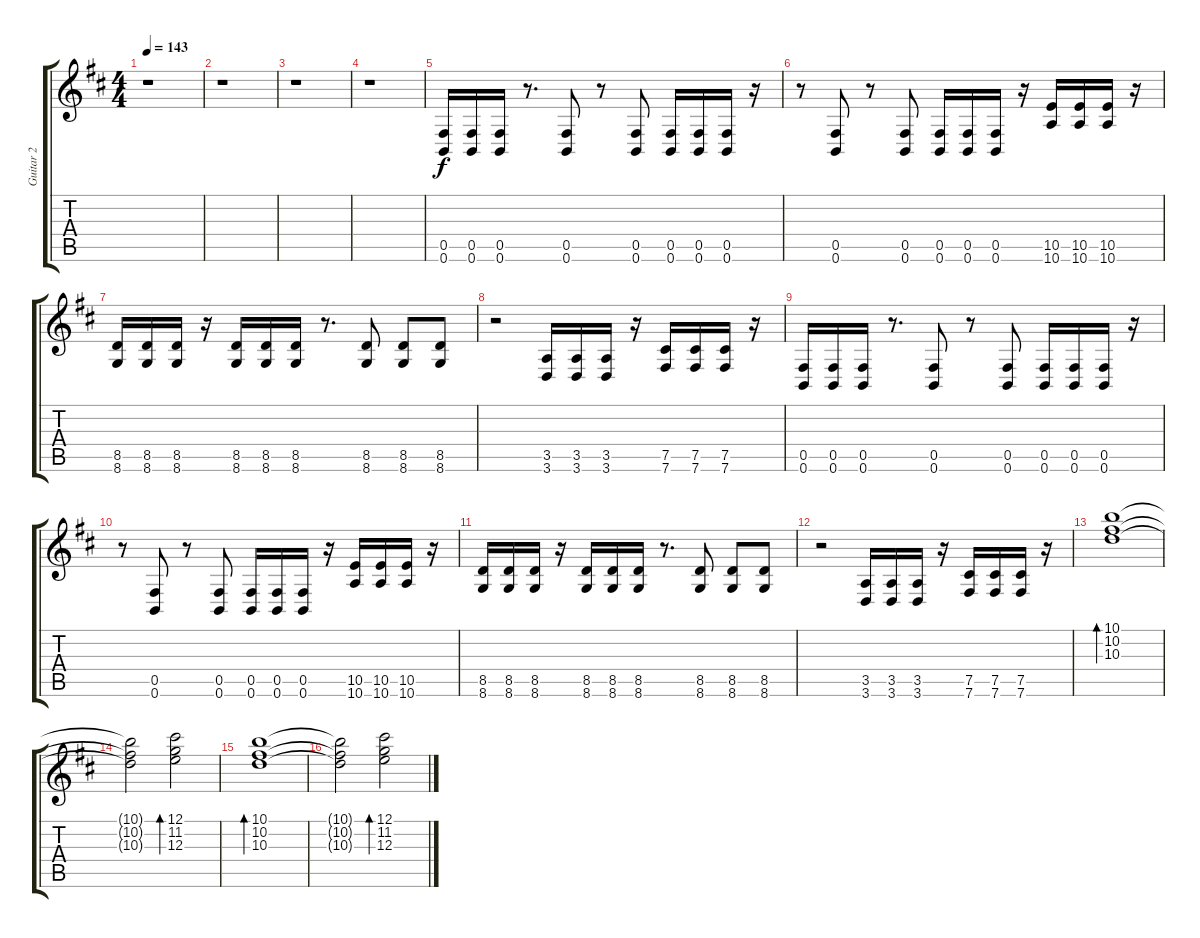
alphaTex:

\track ("Guitar 2" "Guitar 2") {instrument overdrivenguitar}
\staff {score tabs}
\tuning (Db4 Ab3 E3 B2 Gb2 B1) {hide}
\ts (4 4)
\tempo 143
\clef g2
\ks bminor
r.1{dy f} |
r.1 |
r.1 |
r.1 |
(0.5 0.6).16 (0.5 0.6).16 (0.5 0.6).16 r.8{d} (0.5 0.6).8 r.8 (0.5 0.6).8 (0.5 0.6).16 (0.5 0.6).16 (0.5 0.6).16 r.16 |
r.8 (0.5 0.6).8 r.8 (0.5 0.6).8 (0.5 0.6).16 (0.5 0.6).16 (0.5 0.6).16 r.16 (10.5 10.6).16 (10.5 10.6).16 (10.5 10.6).16 r.16 |
(8.5 8.6).16 (8.5 8.6).16 (8.5 8.6).16 r.16 (8.5 8.6).16 (8.5 8.6).16 (8.5 8.6).16 r.8{d} (8.5 8.6).8 (8.5 8.6).8 (8.5 8.6).8 |
r.2 (3.5 3.6).16 (3.5 3.6).16 (3.5 3.6).16 r.16 (7.5 7.6).16 (7.5 7.6).16 (7.5 7.6).16 r.16 |
(0.5 0.6).16 (0.5 0.6).16 (0.5 0.6).16 r.8{d} (0.5 0.6).8 r.8 (0.5 0.6).8 (0.5 0.6).16 (0.5 0.6).16 (0.5 0.6).16 r.16 |
r.8 (0.5 0.6).8 r.8 (0.5 0.6).8 (0.5 0.6).16 (0.5 0.6).16 (0.5 0.6).16 r.16 (10.5 10.6).16 (10.5 10.6).16 (10.5 10.6).16 r.16 |
(8.5 8.6).16 (8.5 8.6).16 (8.5 8.6).16 r.16 (8.5 8.6).16 (8.5 8.6).16 (8.5 8.6).16 r.8{d} (8.5 8.6).8 (8.5 8.6).8 (8.5 8.6).8 |
r.2 (3.5 3.6).16 (3.5 3.6).16 (3.5 3.6).16 r.16 (7.5 7.6).16 (7.5 7.6).16 (7.5 7.6).16 r.16 |
(10.1 10.2 10.3).1{bd 240 instrument electricguitarjazz} |
(10.1{t} 10.2{t} 10.3{t}).2 (12.1 11.2 12.3).2{bd 240} |
(10.1 10.2 10.3).1{bd 240} |
(10.1{t} 10.2{t} 10.3{t}).2 (12.1 11.2 12.3).2{bd 240}
